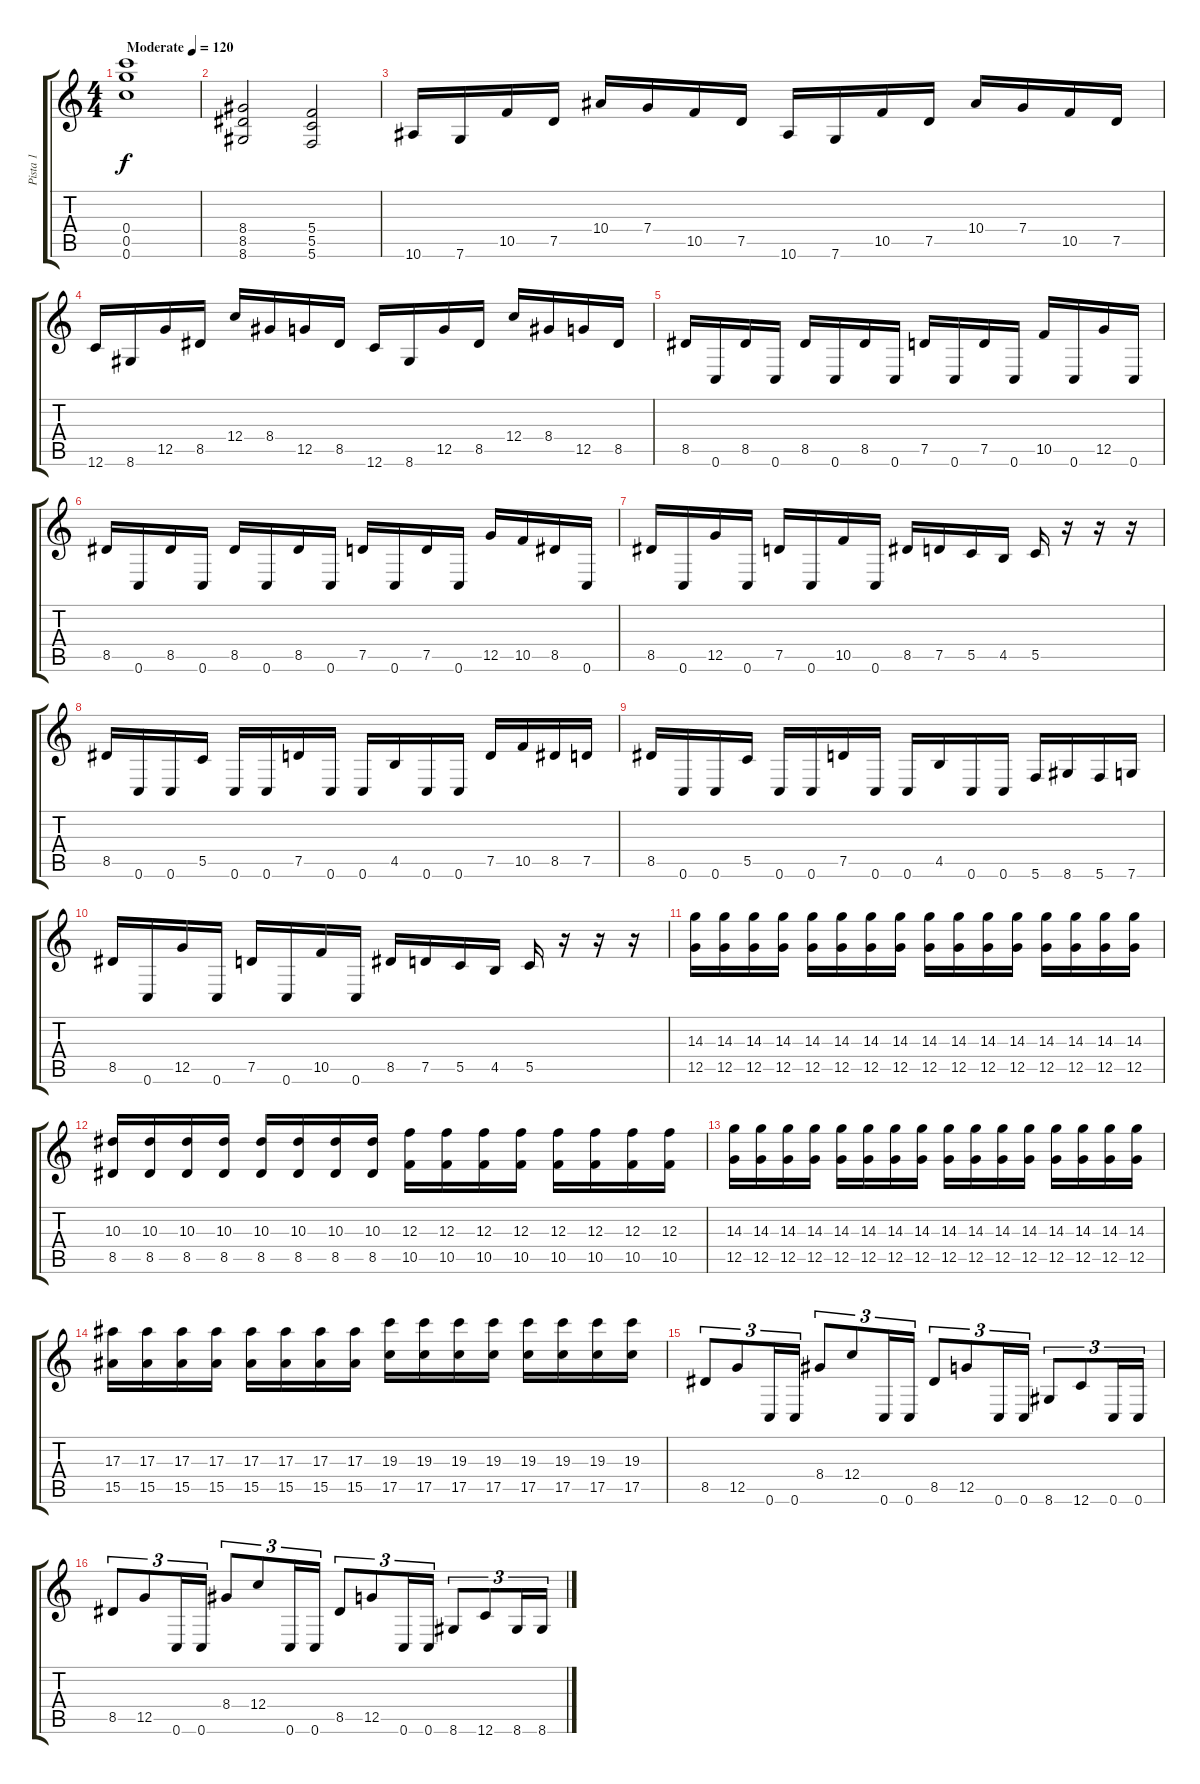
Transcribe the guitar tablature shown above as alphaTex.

\track ("Pista 1" "Pista 1") {instrument distortionguitar}
\staff {score tabs}
\tuning (D4 A3 F3 C3 G2 C2) {hide}
\ts (4 4)
\tempo (120 "Moderate")
\clef g2
\ks c
(0.4 0.5 0.6).1{ot 15mb dy f instrument distortionguitar} |
(8.4 8.5 8.6).2 (5.4 5.5 5.6).2 |
10.6.16 7.6.16 10.5.16 7.5.16 10.4.16 7.4.16 10.5.16 7.5.16 10.6.16 7.6.16 10.5.16 7.5.16 10.4.16 7.4.16 10.5.16 7.5.16 |
12.6.16 8.6.16 12.5.16 8.5.16 12.4.16 8.4.16 12.5.16 8.5.16 12.6.16 8.6.16 12.5.16 8.5.16 12.4.16 8.4.16 12.5.16 8.5.16 |
8.5.16 0.6.16 8.5.16 0.6.16 8.5.16 0.6.16 8.5.16 0.6.16 7.5.16 0.6.16 7.5.16 0.6.16 10.5.16 0.6.16 12.5.16 0.6.16 |
8.5.16 0.6.16 8.5.16 0.6.16 8.5.16 0.6.16 8.5.16 0.6.16 7.5.16 0.6.16 7.5.16 0.6.16 12.5.16 10.5.16 8.5.16 0.6.16 |
8.5.16 0.6.16 12.5.16 0.6.16 7.5.16 0.6.16 10.5.16 0.6.16 8.5.16 7.5.16 5.5.16 4.5.16 5.5.16 r.16 r.16 r.16 |
8.5.16 0.6.16 0.6.16 5.5.16 0.6.16 0.6.16 7.5.16 0.6.16 0.6.16 4.5.16 0.6.16 0.6.16 7.5.16 10.5.16 8.5.16 7.5.16 |
8.5.16 0.6.16 0.6.16 5.5.16 0.6.16 0.6.16 7.5.16 0.6.16 0.6.16 4.5.16 0.6.16 0.6.16 5.6.16 8.6.16 5.6.16 7.6.16 |
8.5.16 0.6.16 12.5.16 0.6.16 7.5.16 0.6.16 10.5.16 0.6.16 8.5.16 7.5.16 5.5.16 4.5.16 5.5.16 r.16 r.16 r.16 |
(14.3 12.5).16 (14.3 12.5).16 (14.3 12.5).16 (14.3 12.5).16 (14.3 12.5).16 (14.3 12.5).16 (14.3 12.5).16 (14.3 12.5).16 (14.3 12.5).16 (14.3 12.5).16 (14.3 12.5).16 (14.3 12.5).16 (14.3 12.5).16 (14.3 12.5).16 (14.3 12.5).16 (14.3 12.5).16 |
(10.3 8.5).16 (10.3 8.5).16 (10.3 8.5).16 (10.3 8.5).16 (10.3 8.5).16 (10.3 8.5).16 (10.3 8.5).16 (10.3 8.5).16 (12.3 10.5).16 (12.3 10.5).16 (12.3 10.5).16 (12.3 10.5).16 (12.3 10.5).16 (12.3 10.5).16 (12.3 10.5).16 (12.3 10.5).16 |
(14.3 12.5).16 (14.3 12.5).16 (14.3 12.5).16 (14.3 12.5).16 (14.3 12.5).16 (14.3 12.5).16 (14.3 12.5).16 (14.3 12.5).16 (14.3 12.5).16 (14.3 12.5).16 (14.3 12.5).16 (14.3 12.5).16 (14.3 12.5).16 (14.3 12.5).16 (14.3 12.5).16 (14.3 12.5).16 |
(17.3 15.5).16 (17.3 15.5).16 (17.3 15.5).16 (17.3 15.5).16 (17.3 15.5).16 (17.3 15.5).16 (17.3 15.5).16 (17.3 15.5).16 (19.3 17.5).16 (19.3 17.5).16 (19.3 17.5).16 (19.3 17.5).16 (19.3 17.5).16 (19.3 17.5).16 (19.3 17.5).16 (19.3 17.5).16 |
8.5.8{tu (3 2)} 12.5.8{tu (3 2)} 0.6.16{tu (3 2)} 0.6.16{tu (3 2)} 8.4.8{tu (3 2)} 12.4.8{tu (3 2)} 0.6.16{tu (3 2)} 0.6.16{tu (3 2)} 8.5.8{tu (3 2)} 12.5.8{tu (3 2)} 0.6.16{tu (3 2)} 0.6.16{tu (3 2)} 8.6.8{tu (3 2)} 12.6.8{tu (3 2)} 0.6.16{tu (3 2)} 0.6.16{tu (3 2)} |
8.5.8{tu (3 2)} 12.5.8{tu (3 2)} 0.6.16{tu (3 2)} 0.6.16{tu (3 2)} 8.4.8{tu (3 2)} 12.4.8{tu (3 2)} 0.6.16{tu (3 2)} 0.6.16{tu (3 2)} 8.5.8{tu (3 2)} 12.5.8{tu (3 2)} 0.6.16{tu (3 2)} 0.6.16{tu (3 2)} 8.6.8{tu (3 2)} 12.6.8{tu (3 2)} 8.6.16{tu (3 2)} 8.6.16{tu (3 2)}
